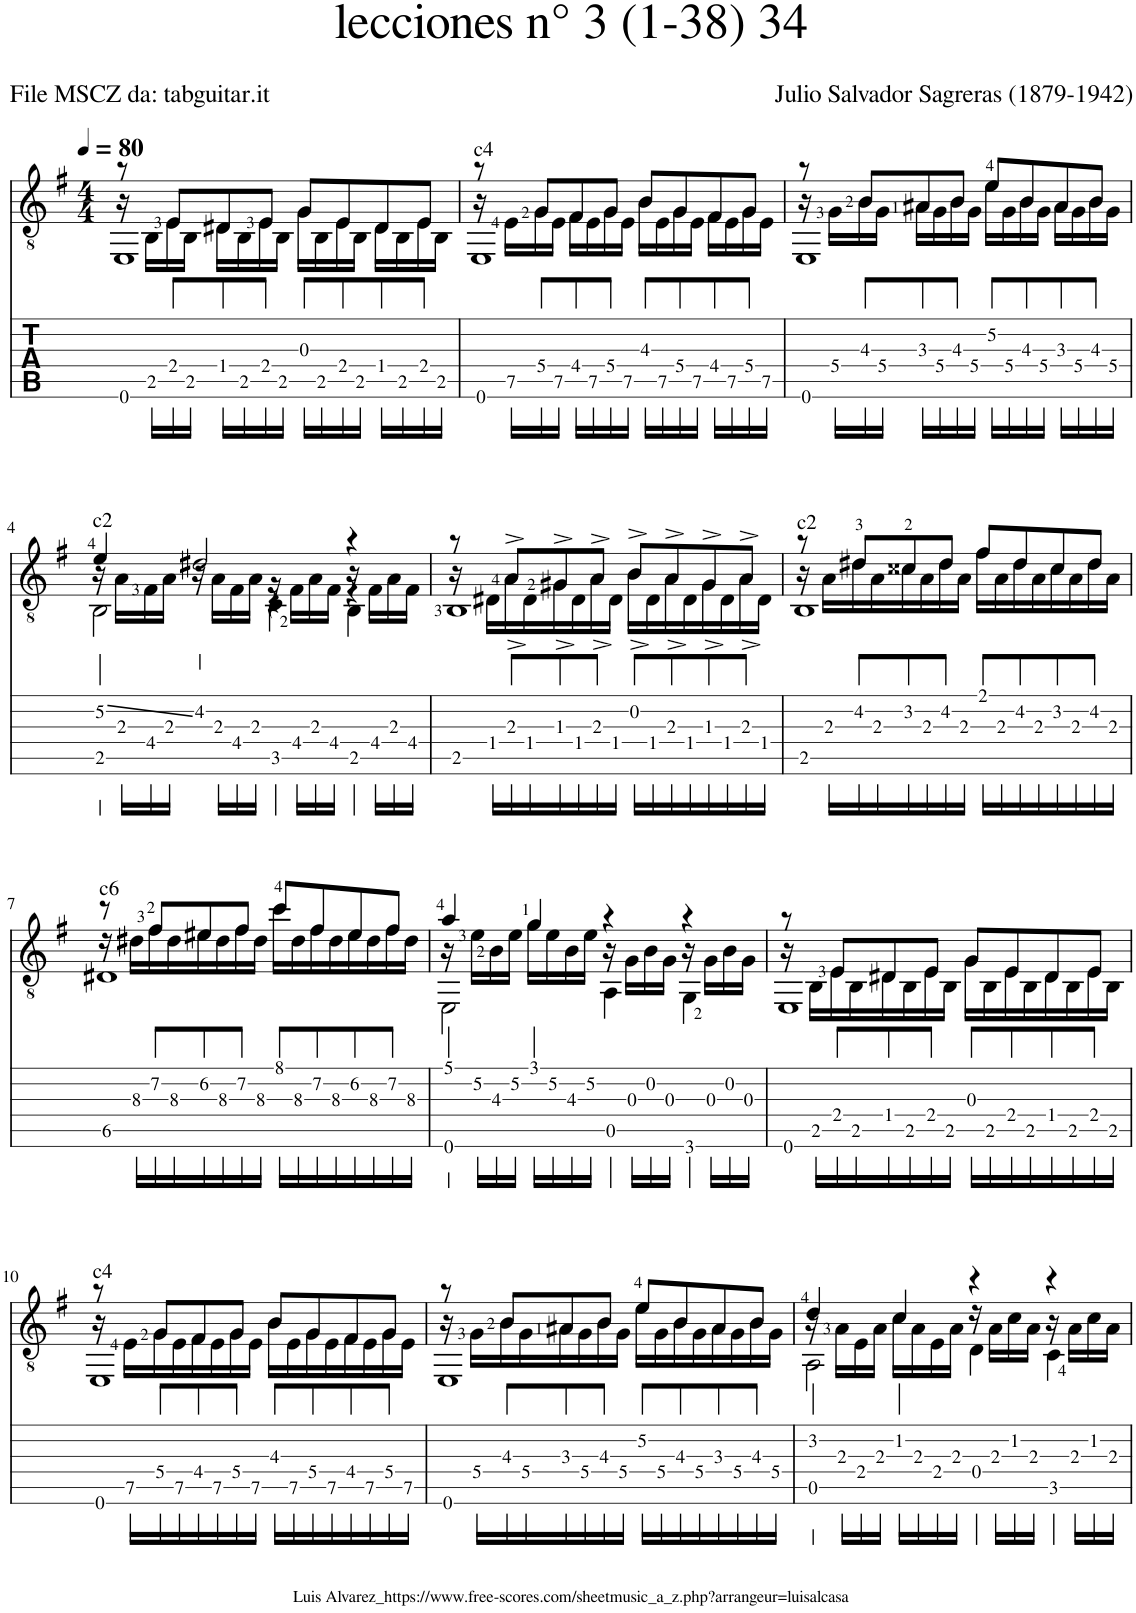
**kern	**kern
*part2	*part1
*staff2	*staff1
*I"Chitarra classica (Intavolatura)	*I"Chitarra classica, Chitarra classica
*stria6	*
*	*clefGv2
*k[f#]	*k[f#]
*M4/4	*M4/4
*MM80	*MM80
=1	=1
*^	*^
*	*^	*	*^
8r	16r	1EE	8r	16r	1EE
.	16BB\LL	.	.	16BB\LL	.
8E/L	16E\	.	8E/L	16E\	.
.	16BB\JJ	.	.	16BB\JJ	.
8D#X/	16D#\LL	.	8D#X/	16D#\LL	.
.	16BB\	.	.	16BB\	.
8E/J	16E\	.	8E/J	16E\	.
.	16BB\JJ	.	.	16BB\JJ	.
8G/L	16G\LL	.	8G/L	16G\LL	.
.	16BB\	.	.	16BB\	.
8E/	16E\	.	8E/	16E\	.
.	16BB\JJ	.	.	16BB\JJ	.
8D#/	16D#\LL	.	8D#/	16D#\LL	.
.	16BB\	.	.	16BB\	.
8E/J	16E\	.	8E/J	16E\	.
.	16BB\JJ	.	.	16BB\JJ	.
=2	=2	=2	=2	=2	=2
!	!	!	!LO:TX:a:t=c4	!	!
8r	16r	1EE	8r	16r	1EE
.	16E\LL	.	.	16E\LL	.
8G/L	16G\	.	8G/L	16G\	.
.	16E\JJ	.	.	16E\JJ	.
8F#/	16F#\LL	.	8F#/	16F#\LL	.
.	16E\	.	.	16E\	.
8G/J	16G\	.	8G/J	16G\	.
.	16E\JJ	.	.	16E\JJ	.
8B/L	16B\LL	.	8B/L	16B\LL	.
.	16E\	.	.	16E\	.
8G/	16G\	.	8G/	16G\	.
.	16E\JJ	.	.	16E\JJ	.
8F#/	16F#\LL	.	8F#/	16F#\LL	.
.	16E\	.	.	16E\	.
8G/J	16G\	.	8G/J	16G\	.
.	16E\JJ	.	.	16E\JJ	.
=3	=3	=3	=3	=3	=3
8r	16r	1EE	8r	16r	1EE
.	16G\LL	.	.	16G\LL	.
8B/L	16B\	.	8B/L	16B\	.
.	16G\JJ	.	.	16G\JJ	.
8A#X/	16A#\LL	.	8A#X/	16A#\LL	.
.	16G\	.	.	16G\	.
8B/J	16B\	.	8B/J	16B\	.
.	16G\JJ	.	.	16G\JJ	.
8e/L	16e\LL	.	8e/L	16e\LL	.
.	16G\	.	.	16G\	.
8B/	16B\	.	8B/	16B\	.
.	16G\JJ	.	.	16G\JJ	.
8A#/	16A#\LL	.	8A#/	16A#\LL	.
.	16G\	.	.	16G\	.
8B/J	16B\	.	8B/J	16B\	.
.	16G\JJ	.	.	16G\JJ	.
!!LO:LB:g=z
=4	=4	=4	=4	=4	=4
*	*	*^	*	*	*^
!	!	!	!	!LO:TX:a:t=c2	!	!	!
4e/	16r	2ryy	2BB\	4e/	16r	2ryy	2BB\
.	16A\LL	.	.	.	16A\LL	.	.
.	16F#\	.	.	.	16F#\	.	.
.	16A\JJ	.	.	.	16A\JJ	.	.
2d#X/	16r	.	.	2d#X/	16r	.	.
.	16A\LL	.	.	.	16A\LL	.	.
.	16F#\	.	.	.	16F#\	.	.
.	16A\JJ	.	.	.	16A\JJ	.	.
.	16r	4r	4C\	.	16r	4r	4C\
.	16F#\LL	.	.	.	16F#\LL	.	.
.	16A\	.	.	.	16A\	.	.
.	16F#\JJ	.	.	.	16F#\JJ	.	.
4r	16r	4r	4BB\	4r	16r	4r	4BB\
.	16F#\LL	.	.	.	16F#\LL	.	.
.	16A\	.	.	.	16A\	.	.
.	16F#\JJ	.	.	.	16F#\JJ	.	.
*	*	*v	*v	*	*	*	*
*	*	*	*	*	*v	*v
=5	=5	=5	=5	=5	=5
8r	16r	1BB	8r	16r	1BB
.	16D#X\LL	.	.	16D#X\LL	.
8A^/L	16A\	.	8A^/L	16A\	.
.	16D#\	.	.	16D#\	.
8G#X^/	16G#\	.	8G#X^/	16G#\	.
.	16D#\	.	.	16D#\	.
8A^/J	16A\	.	8A^/J	16A\	.
.	16D#\JJ	.	.	16D#\JJ	.
8B^/L	16B\LL	.	8B^/L	16B\LL	.
.	16D#\	.	.	16D#\	.
8A^/	16A\	.	8A^/	16A\	.
.	16D#\	.	.	16D#\	.
8G#^/	16G#\	.	8G#^/	16G#\	.
.	16D#\	.	.	16D#\	.
8A^/J	16A\	.	8A^/J	16A\	.
.	16D#\JJ	.	.	16D#\JJ	.
=6	=6	=6	=6	=6	=6
!	!	!	!LO:TX:a:t=c2	!	!
8r	16r	1BB	8r	16r	1BB
.	16A\LL	.	.	16A\LL	.
8d#X/L	16d#\	.	8d#X/L	16d#\	.
.	16A\	.	.	16A\	.
8c##X/	16c##\	.	8c##X/	16c##\	.
.	16A\	.	.	16A\	.
8d#/J	16d#\	.	8d#/J	16d#\	.
.	16A\JJ	.	.	16A\JJ	.
8f#/L	16f#\LL	.	8f#/L	16f#\LL	.
.	16A\	.	.	16A\	.
8d#/	16d#\	.	8d#/	16d#\	.
.	16A\	.	.	16A\	.
8c##/	16c##\	.	8c##/	16c##\	.
.	16A\	.	.	16A\	.
8d#/J	16d#\	.	8d#/J	16d#\	.
.	16A\JJ	.	.	16A\JJ	.
!!LO:LB:g=z	!!	!!
=7	=7	=7	=7	=7	=7
!	!	!	!LO:TX:a:t=c6	!	!
8r	16r	1D#X	8r	16r	1D#X
.	16d#X\LL	.	.	16d#X\LL	.
8f#/L	16f#\	.	8f#/L	16f#\	.
.	16d#\	.	.	16d#\	.
8e#X/	16e#\	.	8e#X/	16e#\	.
.	16d#\	.	.	16d#\	.
8f#/J	16f#\	.	8f#/J	16f#\	.
.	16d#\JJ	.	.	16d#\JJ	.
8cc/L	16cc\LL	.	8cc/L	16cc\LL	.
.	16d#\	.	.	16d#\	.
8f#/	16f#\	.	8f#/	16f#\	.
.	16d#\	.	.	16d#\	.
8e#/	16e#\	.	8e#/	16e#\	.
.	16d#\	.	.	16d#\	.
8f#/J	16f#\	.	8f#/J	16f#\	.
.	16d#\JJ	.	.	16d#\JJ	.
=8	=8	=8	=8	=8	=8
4a/	16r	2EE\	4a/	16r	2EE\
.	16e\LL	.	.	16e\LL	.
.	16B\	.	.	16B\	.
.	16e\JJ	.	.	16e\JJ	.
4g/	16g\LL	.	4g/	16g\LL	.
.	16e\	.	.	16e\	.
.	16B\	.	.	16B\	.
.	16e\JJ	.	.	16e\JJ	.
4r	16r	4AA\	4r	16r	4AA\
.	16G\LL	.	.	16G\LL	.
.	16B\	.	.	16B\	.
.	16G\JJ	.	.	16G\JJ	.
4r	16r	4GG\	4r	16r	4GG\
.	16G\LL	.	.	16G\LL	.
.	16B\	.	.	16B\	.
.	16G\JJ	.	.	16G\JJ	.
=9	=9	=9	=9	=9	=9
8r	16r	1EE	8r	16r	1EE
.	16BB\LL	.	.	16BB\LL	.
8E/L	16E\	.	8E/L	16E\	.
.	16BB\	.	.	16BB\	.
8D#X/	16D#\	.	8D#X/	16D#\	.
.	16BB\	.	.	16BB\	.
8E/J	16E\	.	8E/J	16E\	.
.	16BB\JJ	.	.	16BB\JJ	.
8G/L	16G\LL	.	8G/L	16G\LL	.
.	16BB\	.	.	16BB\	.
8E/	16E\	.	8E/	16E\	.
.	16BB\	.	.	16BB\	.
8D#/	16D#\	.	8D#/	16D#\	.
.	16BB\	.	.	16BB\	.
8E/J	16E\	.	8E/J	16E\	.
.	16BB\JJ	.	.	16BB\JJ	.
!!LO:LB:g=z	!!	!!
=10	=10	=10	=10	=10	=10
!	!	!	!LO:TX:a:t=c4	!	!
8r	16r	1EE	8r	16r	1EE
.	16E\LL	.	.	16E\LL	.
8G/L	16G\	.	8G/L	16G\	.
.	16E\	.	.	16E\	.
8F#/	16F#\	.	8F#/	16F#\	.
.	16E\	.	.	16E\	.
8G/J	16G\	.	8G/J	16G\	.
.	16E\JJ	.	.	16E\JJ	.
8B/L	16B\LL	.	8B/L	16B\LL	.
.	16E\	.	.	16E\	.
8G/	16G\	.	8G/	16G\	.
.	16E\	.	.	16E\	.
8F#/	16F#\	.	8F#/	16F#\	.
.	16E\	.	.	16E\	.
8G/J	16G\	.	8G/J	16G\	.
.	16E\JJ	.	.	16E\JJ	.
=11	=11	=11	=11	=11	=11
8r	16r	1EE	8r	16r	1EE
.	16G\LL	.	.	16G\LL	.
8B/L	16B\	.	8B/L	16B\	.
.	16G\	.	.	16G\	.
8A#X/	16A#\	.	8A#X/	16A#\	.
.	16G\	.	.	16G\	.
8B/J	16B\	.	8B/J	16B\	.
.	16G\JJ	.	.	16G\JJ	.
8e/L	16e\LL	.	8e/L	16e\LL	.
.	16G\	.	.	16G\	.
8B/	16B\	.	8B/	16B\	.
.	16G\	.	.	16G\	.
8A#/	16A#\	.	8A#/	16A#\	.
.	16G\	.	.	16G\	.
8B/J	16B\	.	8B/J	16B\	.
.	16G\JJ	.	.	16G\JJ	.
=12	=12	=12	=12	=12	=12
4d/	16r	2AA\	4d/	16r	2AA\
.	16A\LL	.	.	16A\LL	.
.	16E\	.	.	16E\	.
.	16A\JJ	.	.	16A\JJ	.
4c/	16c\LL	.	4c/	16c\LL	.
.	16A\	.	.	16A\	.
.	16E\	.	.	16E\	.
.	16A\JJ	.	.	16A\JJ	.
4r	16r	4D\	4r	16r	4D\
.	16A\LL	.	.	16A\LL	.
.	16c\	.	.	16c\	.
.	16A\JJ	.	.	16A\JJ	.
4r	16r	4C\	4r	16r	4C\
.	16A\LL	.	.	16A\LL	.
.	16c\	.	.	16c\	.
.	16A\JJ	.	.	16A\JJ	.
*v	*v	*v	*	*	*
*	*v	*v	*v
=	=
*-	*-
